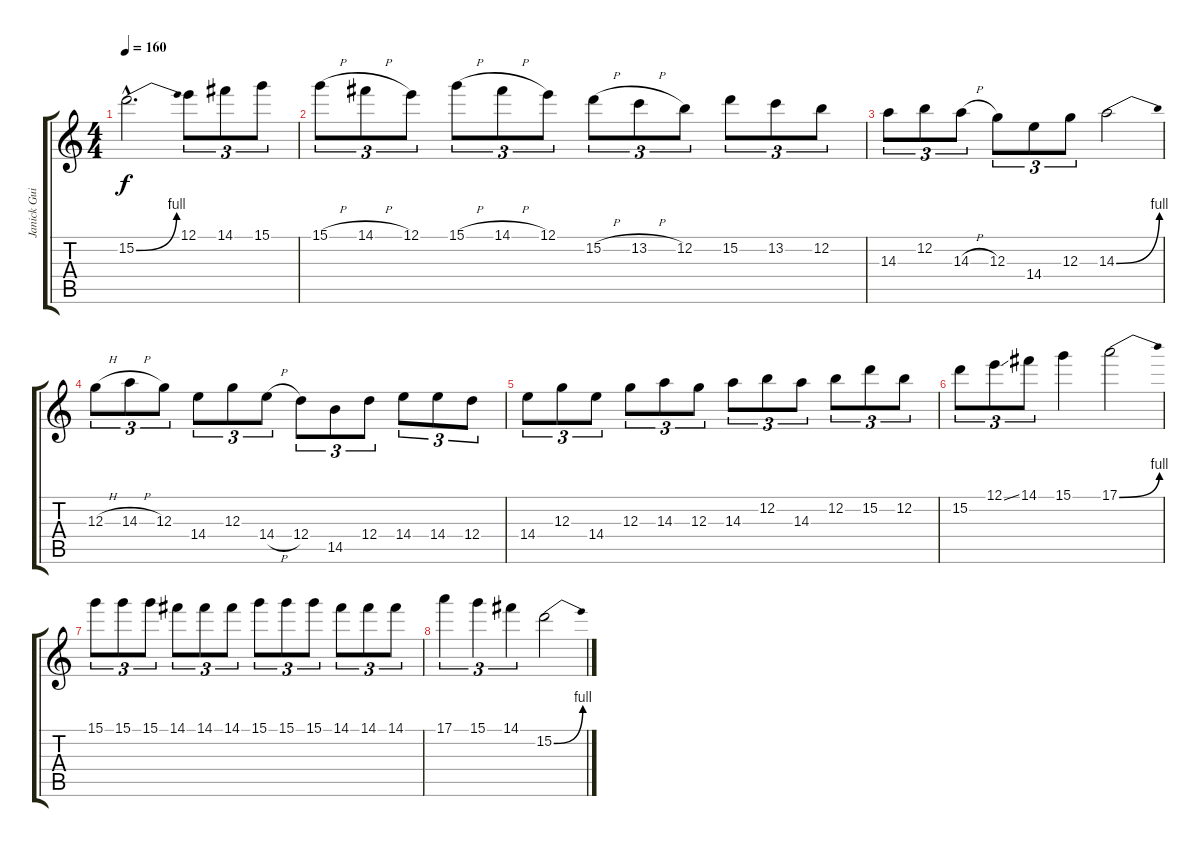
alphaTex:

\track ("Janick Guitar 2)" "Janick Gui") {instrument distortionguitar}
\staff {score tabs}
\tuning (E4 B3 G3 D3 A2 E2) {hide}
\ts (4 4)
\tempo 160
\clef g2
\ks c
15.2{be (bend 0 0 60 4) hac}.2{d dy f volume 12} 12.1.8{tu (3 2)} 14.1.8{tu (3 2)} 15.1.8{tu (3 2)} |
15.1{h}.8{tu (3 2)} 14.1{h}.8{tu (3 2)} 12.1.8{tu (3 2)} 15.1{h}.8{tu (3 2)} 14.1{h}.8{tu (3 2)} 12.1.8{tu (3 2)} 15.2{h}.8{tu (3 2)} 13.2{h}.8{tu (3 2)} 12.2.8{tu (3 2)} 15.2.8{tu (3 2)} 13.2.8{tu (3 2)} 12.2.8{tu (3 2)} |
14.3.8{tu (3 2)} 12.2.8{tu (3 2)} 14.3{h}.8{tu (3 2)} 12.3.8{tu (3 2)} 14.4.8{tu (3 2)} 12.3.8{tu (3 2)} 14.3{be (bend 0 0 60 4)}.2 |
12.3{h}.8{tu (3 2)} 14.3{h}.8{tu (3 2)} 12.3.8{tu (3 2)} 14.4.8{tu (3 2)} 12.3.8{tu (3 2)} 14.4{h}.8{tu (3 2)} 12.4.8{tu (3 2)} 14.5.8{tu (3 2)} 12.4.8{tu (3 2)} 14.4.8{tu (3 2)} 14.4.8{tu (3 2)} 12.4.8{tu (3 2)} |
14.4.8{tu (3 2)} 12.3.8{tu (3 2)} 14.4.8{tu (3 2)} 12.3.8{tu (3 2)} 14.3.8{tu (3 2)} 12.3.8{tu (3 2)} 14.3.8{tu (3 2)} 12.2.8{tu (3 2)} 14.3.8{tu (3 2)} 12.2.8{tu (3 2)} 15.2.8{tu (3 2)} 12.2.8{tu (3 2)} |
15.2.8{tu (3 2)} 12.1{ss}.8{tu (3 2)} 14.1.8{tu (3 2)} 15.1.4 17.1{be (bend 0 0 60 4)}.2 |
15.1.8{tu (3 2)} 15.1.8{tu (3 2)} 15.1.8{tu (3 2)} 14.1.8{tu (3 2)} 14.1.8{tu (3 2)} 14.1.8{tu (3 2)} 15.1.8{tu (3 2)} 15.1.8{tu (3 2)} 15.1.8{tu (3 2)} 14.1.8{tu (3 2)} 14.1.8{tu (3 2)} 14.1.8{tu (3 2)} |
17.1.4{tu (3 2)} 15.1.4{tu (3 2)} 14.1.4{tu (3 2)} 15.2{be (bend 0 0 60 4)}.2
